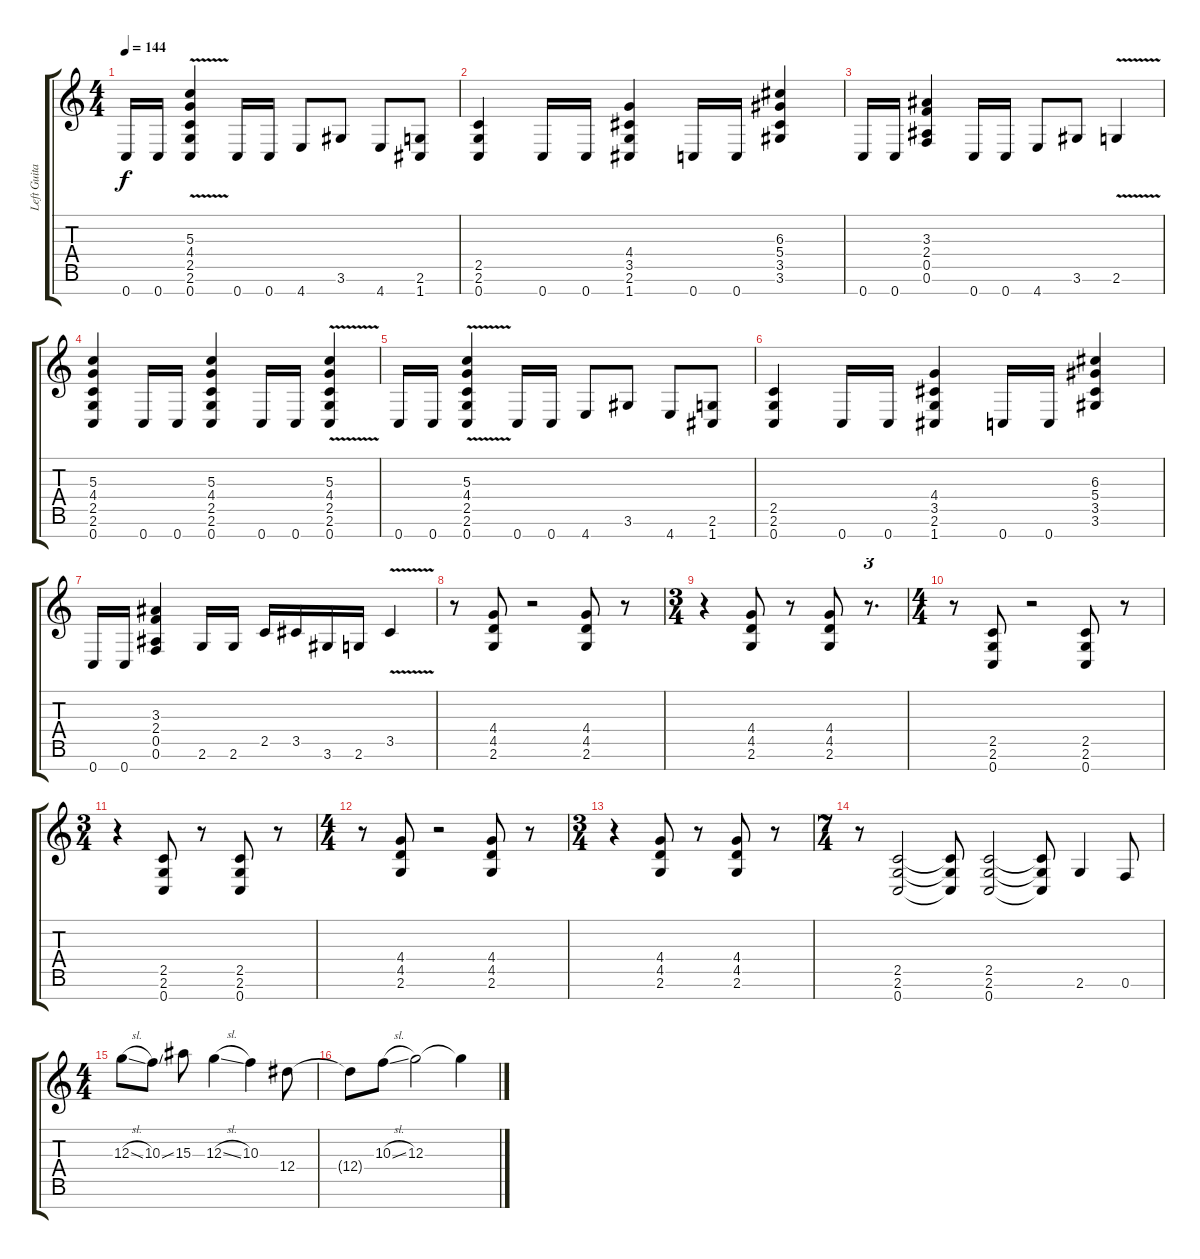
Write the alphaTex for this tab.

\track ("Left Guitar" "Left Guita") {instrument distortionguitar}
\staff {score tabs}
\tuning (F4 C4 G3 Eb3 Bb2 F2 C2) {hide}
\ts (4 4)
\tempo 144
\clef g2
\ks c
0.7.16{dy f} 0.7.16 (5.3{v} 4.4{v} 2.5 2.6 0.7).4 0.7.16 0.7.16 4.7.8 3.6.8 4.7.8 (2.6 1.7).8 |
(2.5 2.6 0.7).4 0.7.16 0.7.16 (4.4 3.5 2.6 1.7).4 0.7.16 0.7.16 (6.3 5.4 3.5 3.6).4 |
0.7.16 0.7.16 (3.3 2.4 0.5 0.6).4 0.7.16 0.7.16 4.7.8 3.6.8 2.6{v}.4 |
(5.3 4.4 2.5 2.6 0.7).4 0.7.16 0.7.16 (5.3 4.4 2.5 2.6 0.7).4 0.7.16 0.7.16 (5.3{v} 4.4 2.5 2.6 0.7).4 |
0.7.16 0.7.16 (5.3{v} 4.4{v} 2.5 2.6 0.7).4 0.7.16 0.7.16 4.7.8 3.6.8 4.7.8 (2.6 1.7).8 |
(2.5 2.6 0.7).4 0.7.16 0.7.16 (4.4 3.5 2.6 1.7).4 0.7.16 0.7.16 (6.3 5.4 3.5 3.6).4 |
0.7.16 0.7.16 (3.3 2.4 0.5 0.6).4 2.6.16 2.6.16 2.5.16 3.5.16 3.6.16 2.6.16 3.5{v}.4 |
r.8 (4.4 4.5 2.6).8 r.2 (4.4 4.5 2.6).8 r.8 |
\ts (3 4)
r.4 (4.4 4.5 2.6).8 r.8 (4.4 4.5 2.6).8 r.8{d tu (3 2)} |
\ts (4 4)
r.8 (2.5 2.6 0.7).8 r.2 (2.5 2.6 0.7).8 r.8 |
\ts (3 4)
r.4 (2.5 2.6 0.7).8 r.8 (2.5 2.6 0.7).8 r.8 |
\ts (4 4)
r.8 (4.4 4.5 2.6).8 r.2 (4.4 4.5 2.6).8 r.8 |
\ts (3 4)
r.4 (4.4 4.5 2.6).8 r.8 (4.4 4.5 2.6).8 r.8 |
\ts (7 4)
r.8 (2.5 2.6 0.7).2 (2.5{t} 2.6{t} 0.7{t}).8 (2.5 2.6 0.7).2 (2.5{t} 2.6{t} 0.7{t}).8 2.6.4 0.6.8 |
\ts (4 4)
12.3{sl}.8 10.3{ss}.8 15.3.8 12.3{sl}.4 10.3.4 12.4.8 |
12.4{t}.8 10.3{sl}.8 12.3.2 12.3{t}.4
